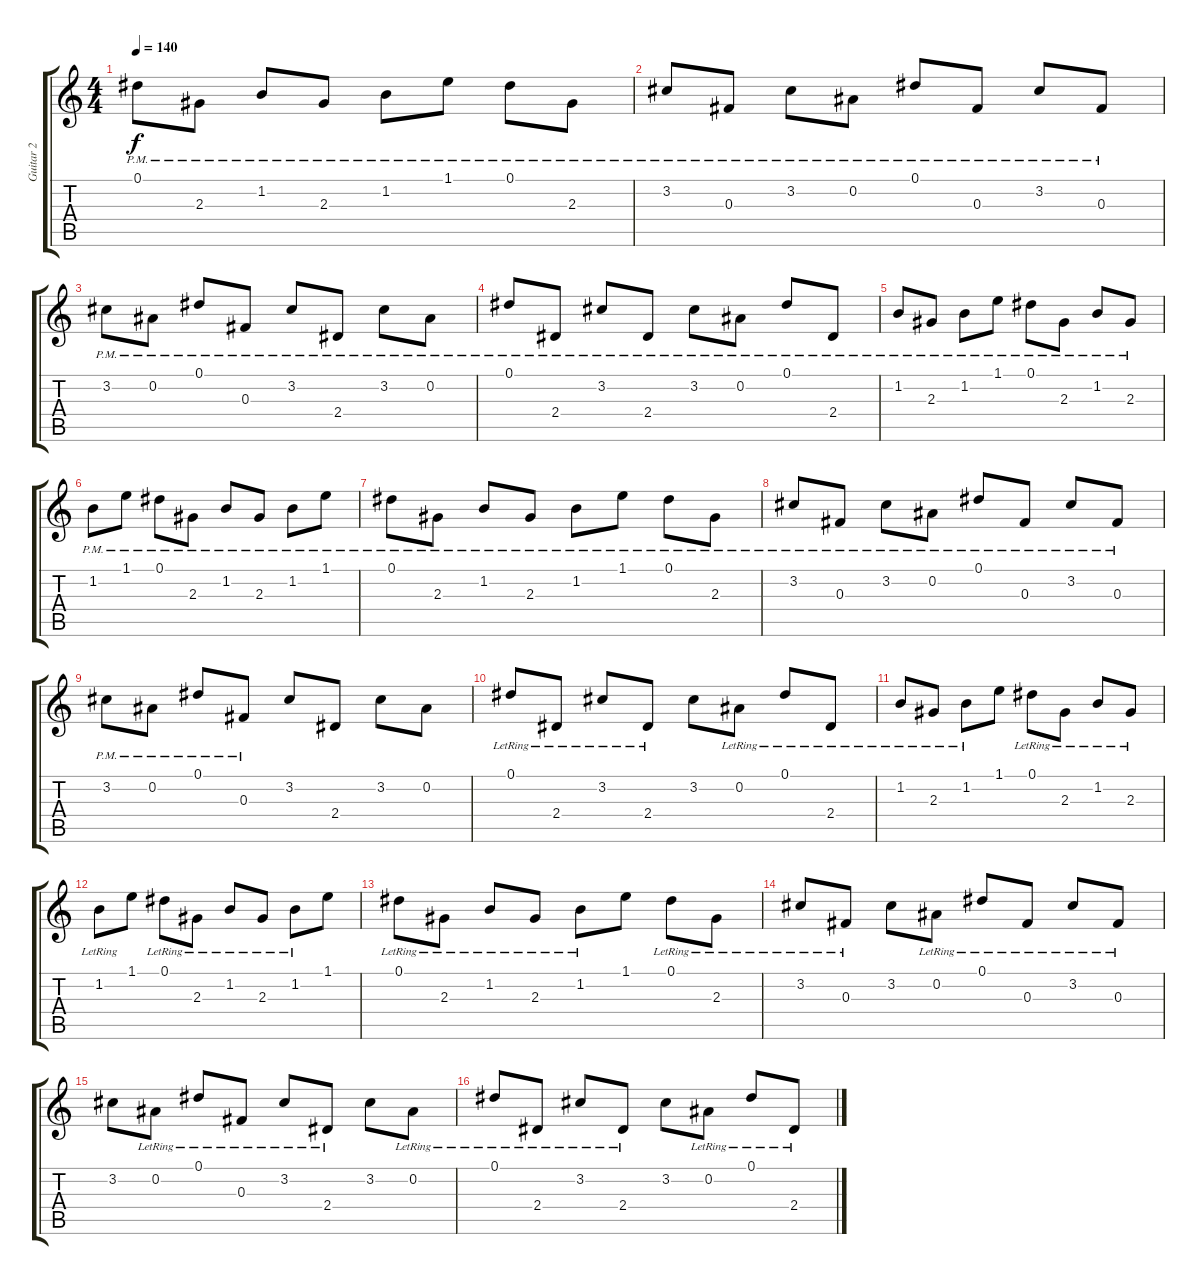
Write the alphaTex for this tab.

\track ("Guitar 2" "Guitar 2") {instrument distortionguitar}
\staff {score tabs}
\tuning (Eb4 Bb3 Gb3 Db3 Ab2 Eb2) {hide}
\ts (4 4)
\tempo 140
\clef g2
\ks c
0.1{pm}.8{dy f} 2.3{pm}.8 1.2{pm}.8 2.3{pm}.8 1.2{pm}.8 1.1{pm}.8 0.1{pm}.8 2.3{pm}.8 |
3.2{pm}.8 0.3{pm}.8 3.2{pm}.8 0.2{pm}.8 0.1{pm}.8 0.3{pm}.8 3.2{pm}.8 0.3{pm}.8 |
3.2{pm}.8 0.2{pm}.8 0.1{pm}.8 0.3{pm}.8 3.2{pm}.8 2.4{pm}.8 3.2{pm}.8 0.2{pm}.8 |
0.1{pm}.8 2.4{pm}.8 3.2{pm}.8 2.4{pm}.8 3.2{pm}.8 0.2{pm}.8 0.1{pm}.8 2.4{pm}.8 |
1.2{pm}.8 2.3{pm}.8 1.2{pm}.8 1.1{pm}.8 0.1{pm}.8 2.3{pm}.8 1.2{pm}.8 2.3{pm}.8 |
1.2{pm}.8 1.1{pm}.8 0.1{pm}.8 2.3{pm}.8 1.2{pm}.8 2.3{pm}.8 1.2{pm}.8 1.1{pm}.8 |
0.1{pm}.8 2.3{pm}.8 1.2{pm}.8 2.3{pm}.8 1.2{pm}.8 1.1{pm}.8 0.1{pm}.8 2.3{pm}.8 |
3.2{pm}.8 0.3{pm}.8 3.2{pm}.8 0.2{pm}.8 0.1{pm}.8 0.3{pm}.8 3.2{pm}.8 0.3{pm}.8 |
3.2{pm}.8 0.2{pm}.8 0.1{pm}.8 0.3{pm}.8 3.2.8 2.4.8 3.2.8 0.2.8 |
0.1{lr}.8 2.4{lr}.8 3.2{lr}.8 2.4{lr}.8 3.2.8 0.2{lr}.8 0.1{lr}.8 2.4{lr}.8 |
1.2{lr}.8 2.3{lr}.8 1.2{lr}.8 1.1.8 0.1{lr}.8 2.3{lr}.8 1.2{lr}.8 2.3{lr}.8 |
1.2{lr}.8 1.1.8 0.1{lr}.8 2.3{lr}.8 1.2{lr}.8 2.3{lr}.8 1.2{lr}.8 1.1.8 |
0.1{lr}.8 2.3{lr}.8 1.2{lr}.8 2.3{lr}.8 1.2{lr}.8 1.1.8 0.1{lr}.8 2.3{lr}.8 |
3.2{lr}.8 0.3{lr}.8 3.2.8 0.2{lr}.8 0.1{lr}.8 0.3{lr}.8 3.2{lr}.8 0.3{lr}.8 |
3.2.8 0.2{lr}.8 0.1{lr}.8 0.3{lr}.8 3.2{lr}.8 2.4{lr}.8 3.2.8 0.2{lr}.8 |
0.1{lr}.8 2.4{lr}.8 3.2{lr}.8 2.4{lr}.8 3.2.8 0.2{lr}.8 0.1{lr}.8 2.4{lr}.8
